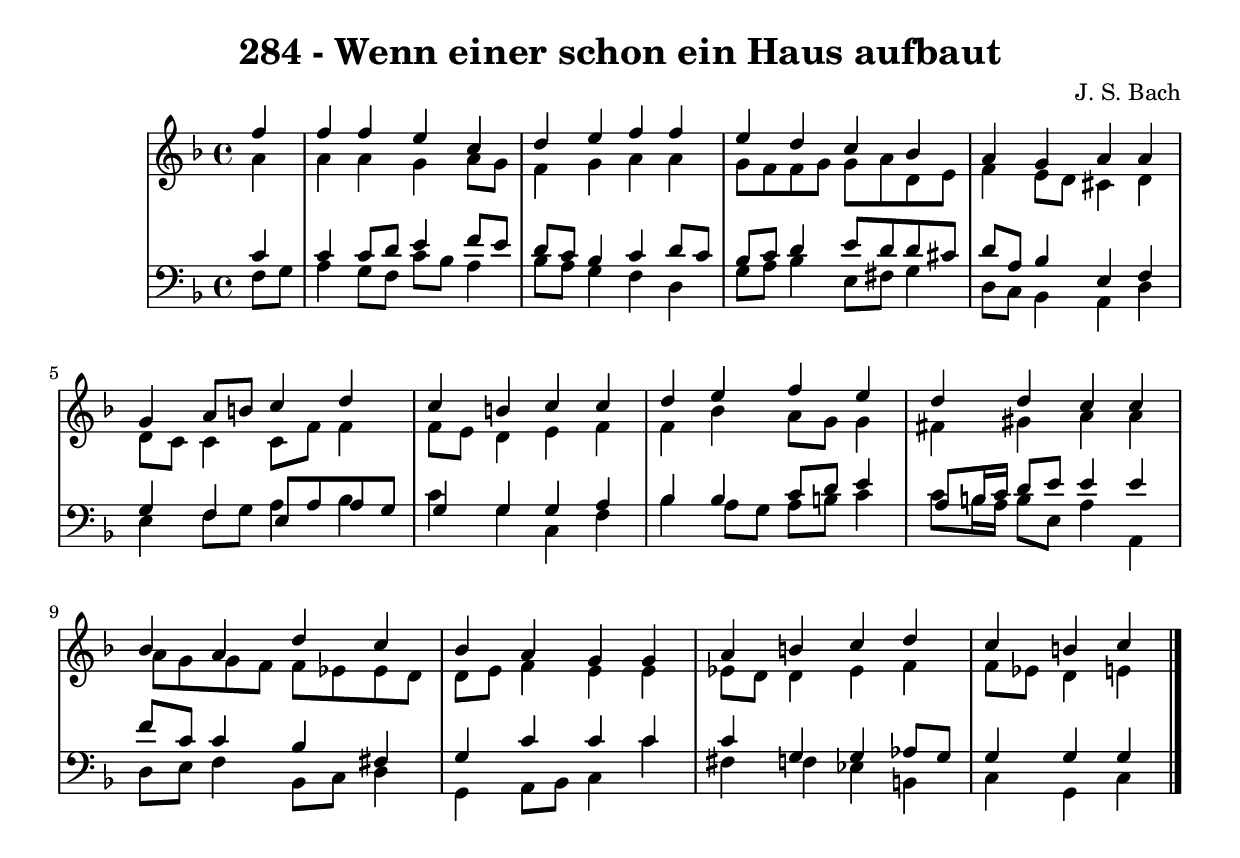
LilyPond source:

\version "2.10.33"

\header {
  title = "284 - Wenn einer schon ein Haus aufbaut"
  composer = "J. S. Bach"
}


global = {
  \time 4/4
  \key f \major
}


soprano = \relative c'' {
  \partial 4 f4 
    f4 f4 e4 c4 
  d4 e4 f4 f4 
  e4 d4 c4 bes4 
  a4 g4 a4 a4 
  g4 a8 b8 c4 d4   %5
  c4 b4 c4 c4 
  d4 e4 f4 e4 
  d4 d4 c4 c4 
  bes4 a4 d4 c4 
  bes4 a4 g4 g4   %10
  a4 b4 c4 d4 
  c4 b4 c4 
  
}

alto = \relative c'' {
  \partial 4 a4 
    a4 a4 g4 a8 g8 
  f4 g4 a4 a4 
  g8 f8 f8 g8 g8 a8 d,8 e8 
  f4 e8 d8 cis4 d4 
  d8 c8 c4 c8 f8 f4   %5
  f8 e8 d4 e4 f4 
  f4 bes4 a8 g8 g4 
  fis4 gis4 a4 a4 
  a8 g8 g8 f8 f8 ees8 ees8 d8 
  d8 e8 f4 e4 e4   %10
  ees8 d8 d4 ees4 f4 
  f8 ees8 d4 e4 
  
}

tenor = \relative c' {
  \partial 4 c4 
    c4 c8 d8 e4 f8 e8 
  d8 c8 bes4 c4 d8 c8 
  bes8 c8 d4 e8 d8 d8 cis8 
  d8 a8 bes4 e,4 f4 
  g4 f4 e8 a8 a8 g8   %5
  g4 g4 g4 a4 
  bes4 bes4 c8 d8 e4 
  a,8 b16 c16 d8 e8 e4 e4 
  f8 c8 c4 bes4 fis4 
  g4 c4 c4 c4   %10
  c4 g4 g4 aes8 g8 
  g4 g4 g4 
  
}

baixo = \relative c {
  \partial 4 f8  g8 
    a4 g8 f8 c'8 bes8 a4 
  bes8 a8 g4 f4 d4 
  g8 a8 bes4 e,8 fis8 g4 
  d8 c8 bes4 a4 d4 
  e4 f8 g8 a4 bes4   %5
  c4 g4 c,4 f4 
  bes4 a8 g8 a8 b8 c4 
  c8 b16 a16 b8 e,8 a4 a,4 
  d8 e8 f4 bes,8 c8 d4 
  g,4 a8 bes8 c4 c'4   %10
  fis,4 f4 ees4 b4 
  c4 g4 c4 
  
}

\score {
  <<
    \new StaffGroup <<
      \override StaffGroup.SystemStartBracket #'style = #'line 
      \new Staff {
        <<
          \global
          \new Voice = "soprano" { \voiceOne \soprano }
          \new Voice = "alto" { \voiceTwo \alto }
        >>
      }
      \new Staff {
        <<
          \global
          \clef "bass"
          \new Voice = "tenor" {\voiceOne \tenor }
          \new Voice = "baixo" { \voiceTwo \baixo \bar "|."}
        >>
      }
    >>
  >>
  \layout {}
  \midi {}
}